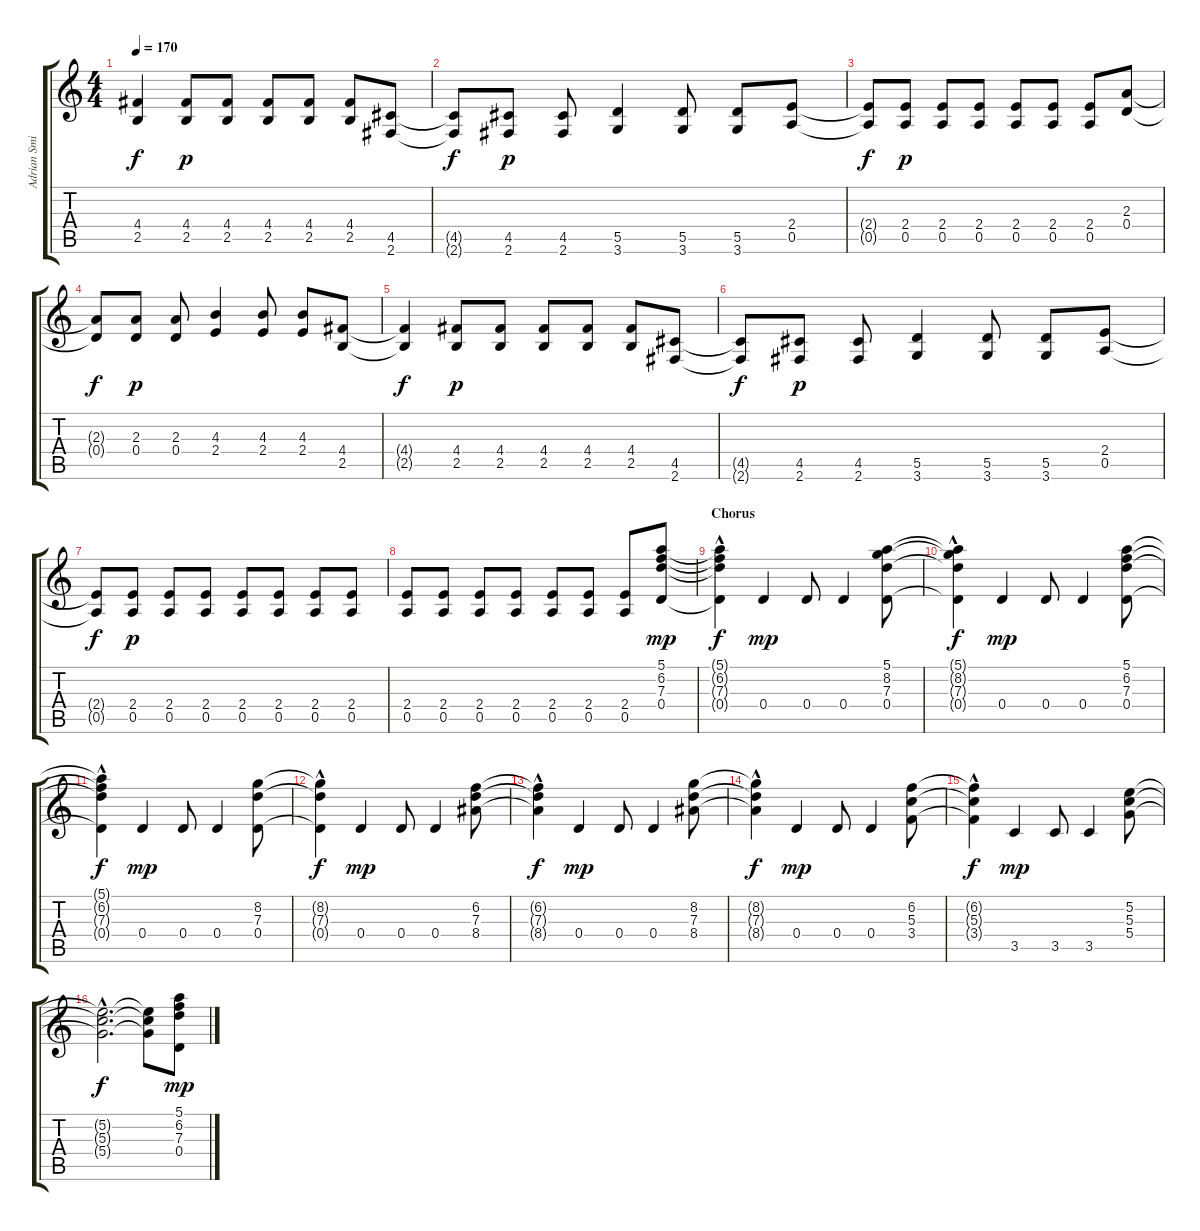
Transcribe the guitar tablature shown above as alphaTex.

\track ("Adrian Smith/Dave Murray" "Adrian Smi") {instrument distortionguitar}
\staff {score tabs}
\tuning (E4 B3 G3 D3 A2 E2) {hide}
\ts (4 4)
\tempo 170
\clef g2
\ks c
(4.4{t} 2.5{t}).4{dy f} (4.4 2.5).8{dy p} (4.4 2.5).8 (4.4 2.5).8 (4.4 2.5).8 (4.4 2.5).8 (4.5 2.6).8 |
(4.5{t} 2.6{t}).8{dy f} (4.5 2.6).8{dy p} (4.5 2.6).8 (5.5 3.6).4 (5.5 3.6).8 (5.5 3.6).8 (2.4 0.5).8 |
(2.4{t} 0.5{t}).8{dy f} (2.4 0.5).8{dy p} (2.4 0.5).8 (2.4 0.5).8 (2.4 0.5).8 (2.4 0.5).8 (2.4 0.5).8 (2.3 0.4).8 |
(2.3{t} 0.4{t}).8{dy f} (2.3 0.4).8{dy p} (2.3 0.4).8 (4.3 2.4).4 (4.3 2.4).8 (4.3 2.4).8 (4.4 2.5).8 |
(4.4{t} 2.5{t}).4{dy f} (4.4 2.5).8{dy p} (4.4 2.5).8 (4.4 2.5).8 (4.4 2.5).8 (4.4 2.5).8 (4.5 2.6).8 |
(4.5{t} 2.6{t}).8{dy f} (4.5 2.6).8{dy p} (4.5 2.6).8 (5.5 3.6).4 (5.5 3.6).8 (5.5 3.6).8 (2.4 0.5).8 |
(2.4{t} 0.5{t}).8{dy f} (2.4 0.5).8{dy p} (2.4 0.5).8 (2.4 0.5).8 (2.4 0.5).8 (2.4 0.5).8 (2.4 0.5).8 (2.4 0.5).8 |
(2.4 0.5).8 (2.4 0.5).8 (2.4 0.5).8 (2.4 0.5).8 (2.4 0.5).8 (2.4 0.5).8 (2.4 0.5).8 (5.1 6.2 7.3 0.4).8{dy mp} |
\section ("" "Chorus")
(5.1{hac t} 6.2{hac t} 7.3{hac t} 0.4{t}).4{dy f} 0.4.4{dy mp} 0.4.8 0.4.4 (5.1 8.2 7.3 0.4).8 |
(5.1{hac t} 8.2{hac t} 7.3{hac t} 0.4{t}).4{dy f} 0.4.4{dy mp} 0.4.8 0.4.4 (5.1 6.2 7.3 0.4).8 |
(5.1{hac t} 6.2{hac t} 7.3{hac t} 0.4{t}).4{dy f} 0.4.4{dy mp} 0.4.8 0.4.4 (8.2 7.3 0.4).8 |
(8.2{hac t} 7.3{t} 0.4{t}).4{dy f} 0.4.4{dy mp} 0.4.8 0.4.4 (6.2 7.3 8.4).8 |
(6.2{hac t} 7.3{t} 8.4{t}).4{dy f} 0.4.4{dy mp} 0.4.8 0.4.4 (8.2 7.3 8.4).8 |
(8.2{hac t} 7.3{t} 8.4{t}).4{dy f} 0.4.4{dy mp} 0.4.8 0.4.4 (6.2 5.3 3.4).8 |
(6.2{hac t} 5.3{t} 3.4{hac t}).4{dy f} 3.5.4{dy mp} 3.5.8 3.5.4 (5.2 5.3 5.4).8 |
(5.2{hac t} 5.3{hac t} 5.4{hac t}).2{d dy f} (5.2{t} 5.3{t} 5.4{t}).8 (5.1 6.2 7.3 0.4).8{dy mp}
